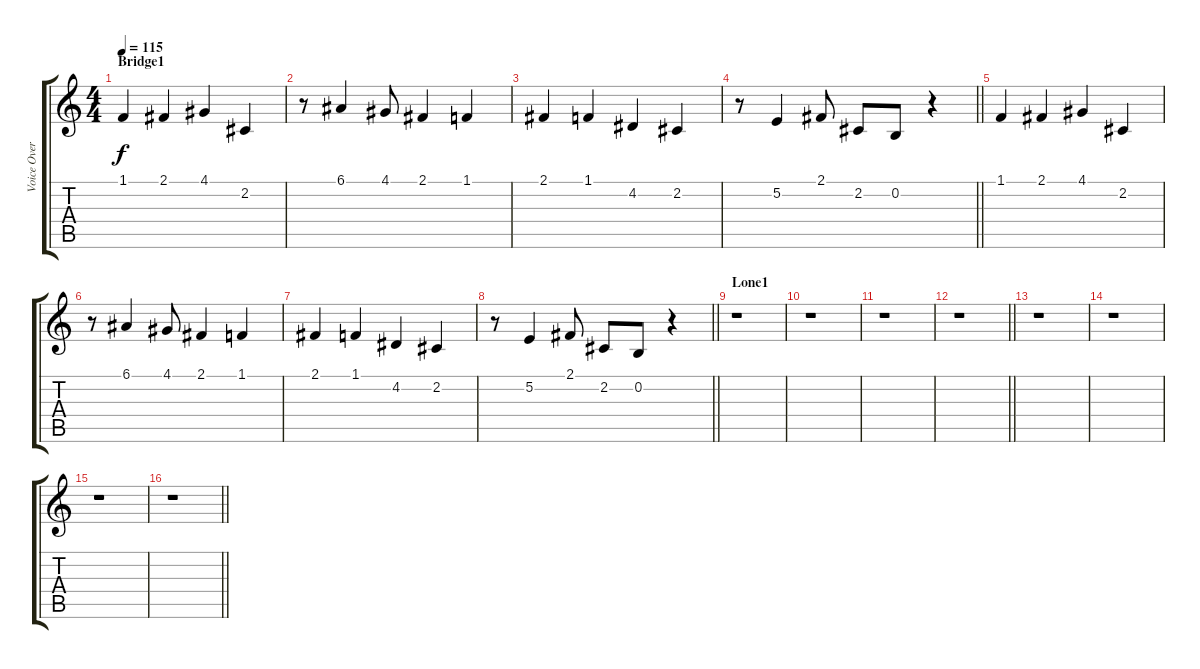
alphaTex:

\track ("Voice Overdub" "Voice Over") {instrument altosax}
\staff {score tabs}
\tuning (E4 B3 G3 D3 A2 E2) {hide}
\ts (4 4)
\section ("" "Bridge1")
\tempo 115
\clef g2
\ks c
1.1.4{dy f} 2.1.4 4.1.4 2.2.4 |
r.8 6.1.4 4.1.8 2.1.4 1.1.4 |
2.1.4 1.1.4 4.2.4 2.2.4 |
\barLineRight lightlight
r.8 5.2.4 2.1.8 2.2.8 0.2.8 r.4 |
1.1.4 2.1.4 4.1.4 2.2.4 |
r.8 6.1.4 4.1.8 2.1.4 1.1.4 |
2.1.4 1.1.4 4.2.4 2.2.4 |
\barLineRight lightlight
r.8 5.2.4 2.1.8 2.2.8 0.2.8 r.4 |
\section ("" "Lone1")
r.1 |
r.1 |
r.1 |
\barLineRight lightlight
r.1 |
r.1 |
r.1 |
r.1 |
\barLineRight lightlight
r.1
